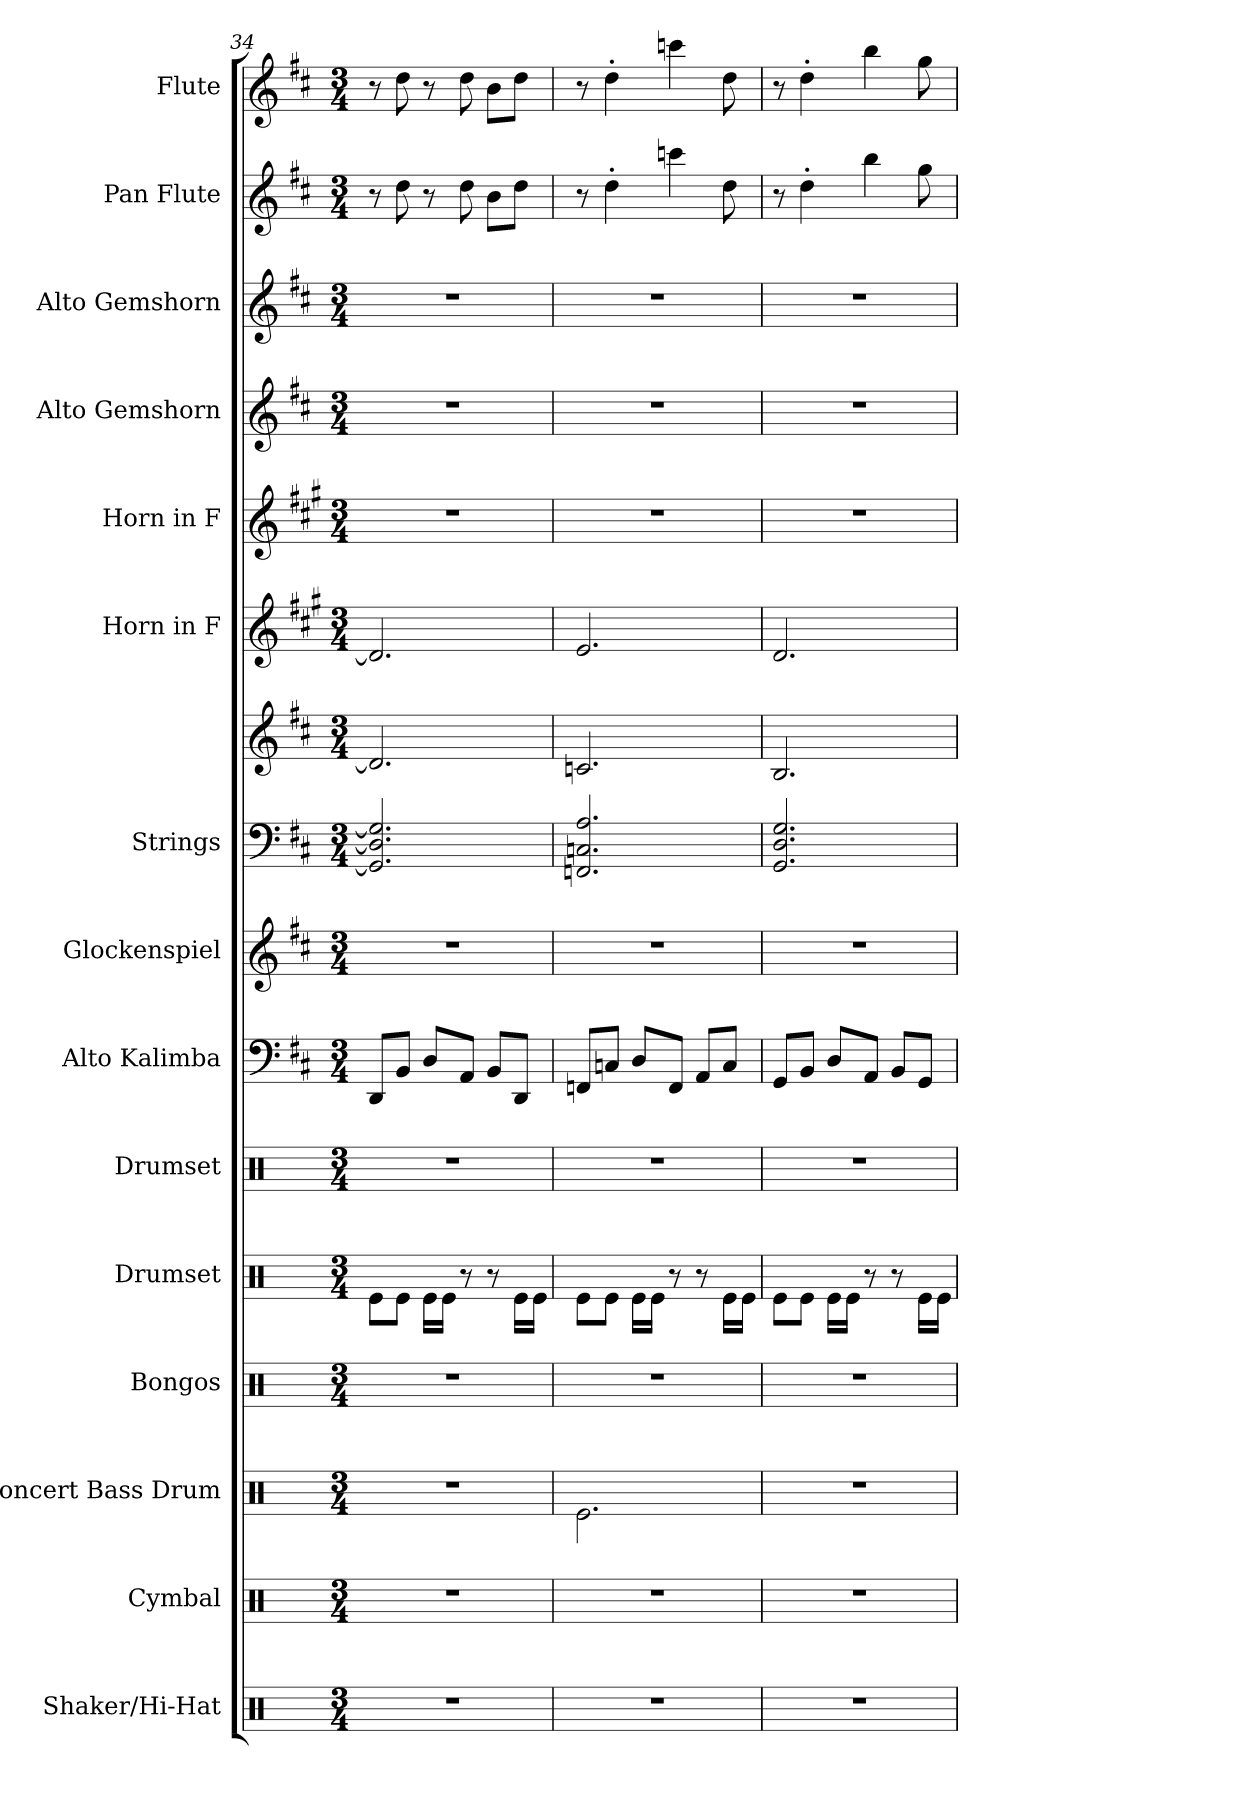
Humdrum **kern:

**kern	**kern	**kern	**kern	**kern	**kern	**kern	**kern	**kern	**kern	**kern	**kern	**kern	**kern	**kern	**kern
*part15	*part14	*part13	*part12	*part11	*part10	*part9	*part8	*part7	*part7	*part6	*part5	*part4	*part3	*part2	*part1
*staff16	*staff15	*staff14	*staff13	*staff12	*staff11	*staff10	*staff9	*staff8	*staff7	*staff6	*staff5	*staff4	*staff3	*staff2	*staff1
*I"Shaker/Hi-Hat	*I"Cymbal	*I"Concert Bass Drum	*I"Bongos	*I"Drumset	*I"Drumset	*I"Alto Kalimba	*I"Glockenspiel	*I"Strings	*	*I"Horn in F	*I"Horn in F	*I"Alto Gemshorn	*I"Alto Gemshorn	*I"Pan Flute	*I"Flute
*I'Sh/HH	*I'Cym.	*I'Con. BD	*I'Bon.	*I'D. Set	*I'D. Set	*I'A. Kal.	*I'Glock.	*I'St.	*	*	*	*I'A. Gh.	*I'A. Gh.	*I'Pn. Fl.	*I'Fl.
*clefX	*clefX	*clefX	*clefX	*clefX	*clefX	*clefF4	*clefG2	*clefF4	*clefG2	*clefG2	*clefG2	*clefG2	*clefG2	*clefG2	*clefG2
*	*	*	*	*	*	*	*ITrd-14c-24	*	*	*ITrd4c7	*ITrd4c7	*	*	*	*
*k[]	*k[]	*k[]	*k[]	*k[]	*k[]	*k[f#c#]	*k[f#c#]	*k[f#c#]	*k[f#c#]	*k[f#c#]	*k[f#c#]	*k[f#c#]	*k[f#c#]	*k[f#c#]	*k[f#c#]
*M3/4	*M3/4	*M3/4	*M3/4	*M3/4	*M3/4	*M3/4	*M3/4	*M3/4	*M3/4	*M3/4	*M3/4	*M3/4	*M3/4	*M3/4	*M3/4
=34	=34	=34	=34	=34	=34	=34	=34	=34	=34	=34	=34	=34	=34	=34	=34
2.r	2.r	2.r	2.r	8Re\L	2.r	8DD/L	2.r	2.GG/] 2.D/] 2.G/]	2.d/]	2.G/]	2.r	2.r	2.r	8r	8r
.	.	.	.	8Re\J	.	8BB/J	.	.	.	.	.	.	.	8dd\	8dd\
.	.	.	.	16Re\LL	.	8D/L	.	.	.	.	.	.	.	8r	8r
.	.	.	.	16Re\JJ	.	.	.	.	.	.	.	.	.	.	.
.	.	.	.	8r	.	8AA/J	.	.	.	.	.	.	.	8dd\	8dd\
.	.	.	.	8r	.	8BB/L	.	.	.	.	.	.	.	8b\L	8b\L
.	.	.	.	16Re\LL	.	8DD/J	.	.	.	.	.	.	.	8dd\J	8dd\J
.	.	.	.	16Re\JJ	.	.	.	.	.	.	.	.	.	.	.
!!LO:PB:g=z
=35	=35	=35	=35	=35	=35	=35	=35	=35	=35	=35	=35	=35	=35	=35	=35
2.r	2.r	2.Re\	2.r	8Re\L	2.r	8FFn/L	2.r	2.FFn/ 2.Cn/ 2.A/	2.cn/	2.A/	2.r	2.r	2.r	8r	8r
.	.	.	.	8Re\J	.	8Cn/J	.	.	.	.	.	.	.	4dd'\	4dd'\
.	.	.	.	16Re\LL	.	8D/L	.	.	.	.	.	.	.	.	.
.	.	.	.	16Re\JJ	.	.	.	.	.	.	.	.	.	.	.
.	.	.	.	8r	.	8FF/J	.	.	.	.	.	.	.	4cccn\	4cccn\
.	.	.	.	8r	.	8AA/L	.	.	.	.	.	.	.	.	.
.	.	.	.	16Re\LL	.	8C/J	.	.	.	.	.	.	.	8dd\	8dd\
.	.	.	.	16Re\JJ	.	.	.	.	.	.	.	.	.	.	.
=36	=36	=36	=36	=36	=36	=36	=36	=36	=36	=36	=36	=36	=36	=36	=36
2.r	2.r	2.r	2.r	8Re\L	2.r	8GG/L	2.r	2.GG/ 2.D/ 2.G/	2.B/	2.G/	2.r	2.r	2.r	8r	8r
.	.	.	.	8Re\J	.	8BB/J	.	.	.	.	.	.	.	4dd'\	4dd'\
.	.	.	.	16Re\LL	.	8D/L	.	.	.	.	.	.	.	.	.
.	.	.	.	16Re\JJ	.	.	.	.	.	.	.	.	.	.	.
.	.	.	.	8r	.	8AA/J	.	.	.	.	.	.	.	4bb\	4bb\
.	.	.	.	8r	.	8BB/L	.	.	.	.	.	.	.	.	.
.	.	.	.	16Re\LL	.	8GG/J	.	.	.	.	.	.	.	8gg\	8gg\
.	.	.	.	16Re\JJ	.	.	.	.	.	.	.	.	.	.	.
=	=	=	=	=	=	=	=	=	=	=	=	=	=	=	=
*-	*-	*-	*-	*-	*-	*-	*-	*-	*-	*-	*-	*-	*-	*-	*-
